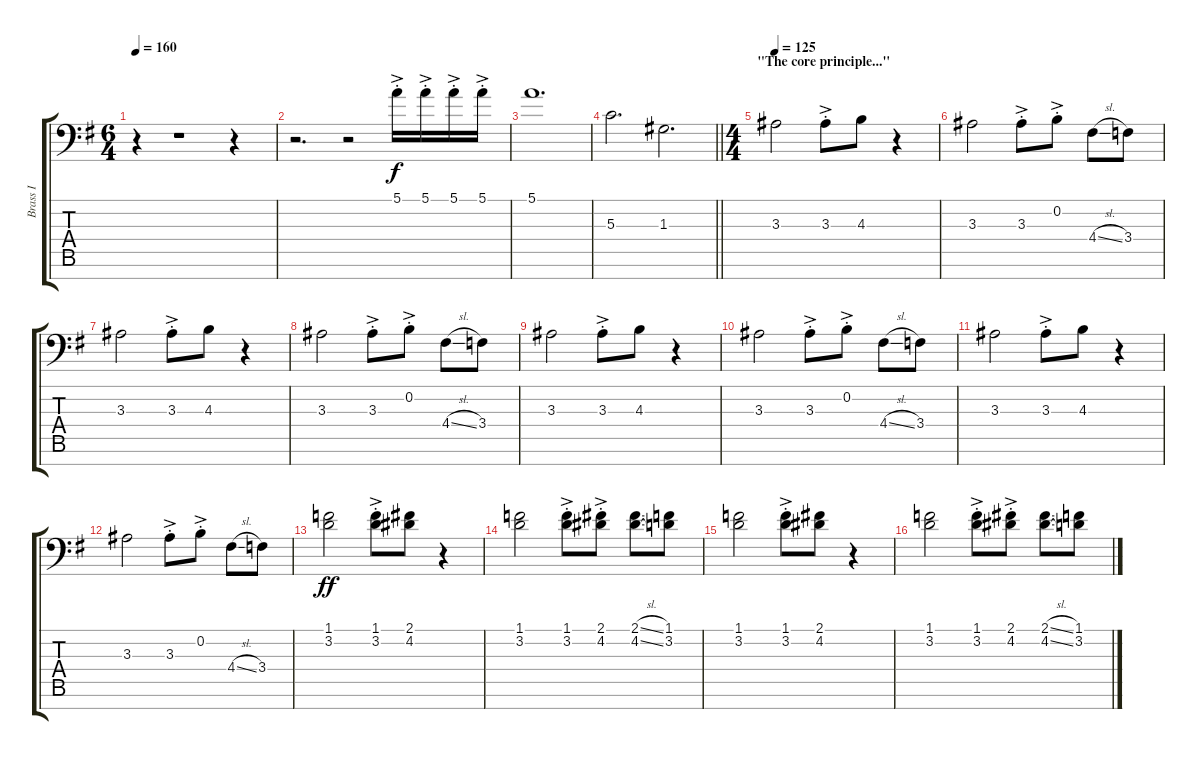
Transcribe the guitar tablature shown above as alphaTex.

\track ("Brass I " "Brass I ") {instrument frenchhorn}
\staff {score tabs}
\tuning (E4 B3 G3 D3 A2 E2 B1) {hide}
\ts (6 4)
\tempo 160
\clef f4
\ks g
r.4{dy f} r.1 r.4 |
r.2{d} r.2{volume 6} 5.1{ac st}.16 5.1{ac st}.16 5.1{ac st}.16 5.1{ac st}.16 |
5.1.1{d volume 4} |
\barLineRight lightlight
5.3.2{d volume 6} 1.3.2{d volume 1} |
\ts (4 4)
\section ("" "\"The core principle...\"")
\tempo 125
3.3.2{volume 6} 3.3{ac st}.8 4.3.8 r.4 |
3.3.2 3.3{ac st}.8 0.2{ac st}.8 4.4{sl}.8 3.4.8 |
3.3.2 3.3{ac st}.8 4.3.8 r.4 |
3.3.2 3.3{ac st}.8 0.2{ac st}.8 4.4{sl}.8 3.4.8 |
3.3.2 3.3{ac st}.8 4.3.8 r.4 |
3.3.2 3.3{ac st}.8 0.2{ac st}.8 4.4{sl}.8 3.4.8 |
3.3.2 3.3{ac st}.8 4.3.8 r.4 |
3.3.2 3.3{ac st}.8 0.2{ac st}.8 4.4{sl}.8 3.4.8 |
(1.1 3.2).2{dy ff} (1.1{ac st} 3.2{ac st}).8 (2.1 4.2).8 r.4 |
(1.1 3.2).2 (1.1{ac st} 3.2{ac st}).8 (2.1{ac st} 4.2{ac st}).8 (2.1{sl} 4.2{sl}).8 (1.1 3.2).8 |
(1.1 3.2).2 (1.1{ac st} 3.2{ac st}).8 (2.1 4.2).8 r.4 |
(1.1 3.2).2 (1.1{ac st} 3.2{ac st}).8 (2.1{ac st} 4.2{ac st}).8 (2.1{sl} 4.2{sl}).8 (1.1 3.2).8
